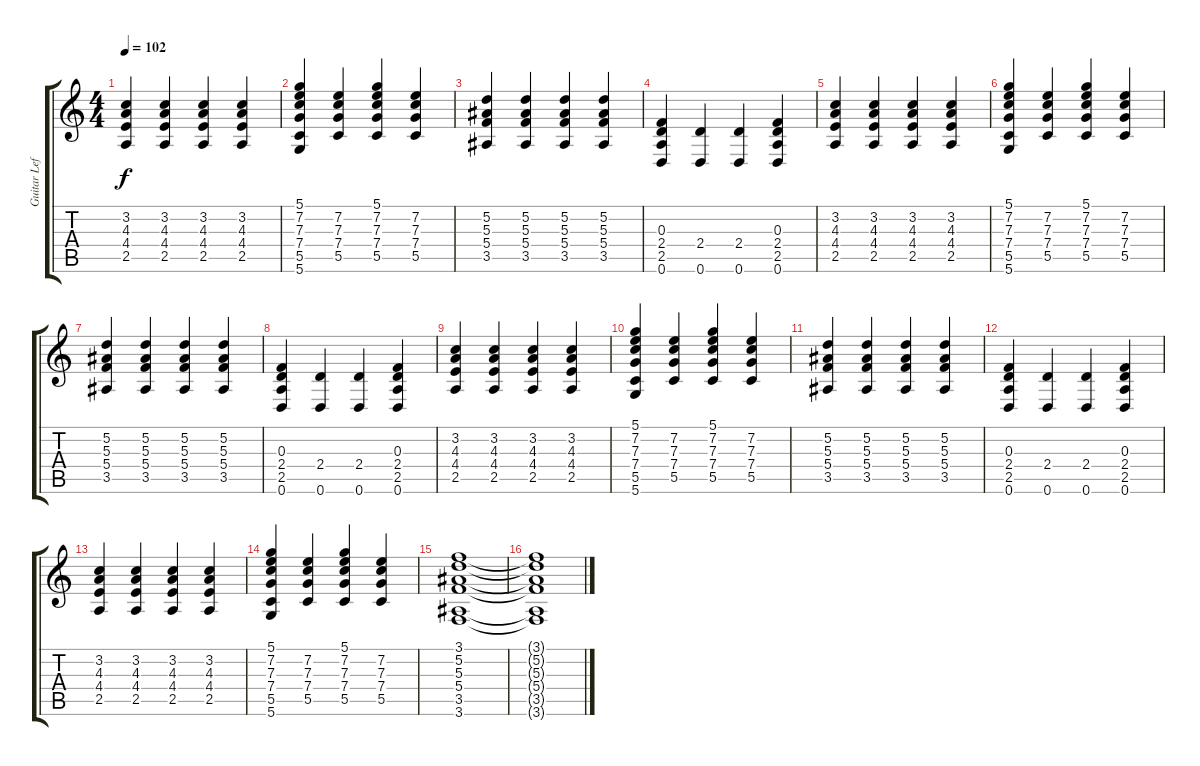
\track ("Guitar Left" "Guitar Lef") {instrument electricguitarjazz}
\staff {score tabs}
\tuning (D4 A3 F3 C3 G2 D2) {hide}
\ts (4 4)
\tempo 102
\clef g2
\ks c
(3.2 4.3 4.4 2.5).4{dy f} (3.2 4.3 4.4 2.5).4 (3.2 4.3 4.4 2.5).4 (3.2 4.3 4.4 2.5).4 |
(5.1 7.2 7.3 7.4 5.5 5.6).4 (7.2 7.3 7.4 5.5).4 (5.1 7.2 7.3 7.4 5.5).4 (7.2 7.3 7.4 5.5).4 |
(5.2 5.3 5.4 3.5).4 (5.2 5.3 5.4 3.5).4 (5.2 5.3 5.4 3.5).4 (5.2 5.3 5.4 3.5).4 |
(0.3 2.4 2.5 0.6).4 (2.4 0.6).4 (2.4 0.6).4 (0.3 2.4 2.5 0.6).4 |
(3.2 4.3 4.4 2.5).4 (3.2 4.3 4.4 2.5).4 (3.2 4.3 4.4 2.5).4 (3.2 4.3 4.4 2.5).4 |
(5.1 7.2 7.3 7.4 5.5 5.6).4 (7.2 7.3 7.4 5.5).4 (5.1 7.2 7.3 7.4 5.5).4 (7.2 7.3 7.4 5.5).4 |
(5.2 5.3 5.4 3.5).4 (5.2 5.3 5.4 3.5).4 (5.2 5.3 5.4 3.5).4 (5.2 5.3 5.4 3.5).4 |
(0.3 2.4 2.5 0.6).4 (2.4 0.6).4 (2.4 0.6).4 (0.3 2.4 2.5 0.6).4 |
(3.2 4.3 4.4 2.5).4 (3.2 4.3 4.4 2.5).4 (3.2 4.3 4.4 2.5).4 (3.2 4.3 4.4 2.5).4 |
(5.1 7.2 7.3 7.4 5.5 5.6).4 (7.2 7.3 7.4 5.5).4 (5.1 7.2 7.3 7.4 5.5).4 (7.2 7.3 7.4 5.5).4 |
(5.2 5.3 5.4 3.5).4 (5.2 5.3 5.4 3.5).4 (5.2 5.3 5.4 3.5).4 (5.2 5.3 5.4 3.5).4 |
(0.3 2.4 2.5 0.6).4 (2.4 0.6).4 (2.4 0.6).4 (0.3 2.4 2.5 0.6).4 |
(3.2 4.3 4.4 2.5).4 (3.2 4.3 4.4 2.5).4 (3.2 4.3 4.4 2.5).4 (3.2 4.3 4.4 2.5).4 |
(5.1 7.2 7.3 7.4 5.5 5.6).4 (7.2 7.3 7.4 5.5).4 (5.1 7.2 7.3 7.4 5.5).4 (7.2 7.3 7.4 5.5).4 |
(3.1 5.2 5.3 5.4 3.5 3.6).1 |
(3.1{t} 5.2{t} 5.3{t} 5.4{t} 3.5{t} 3.6{t}).1
